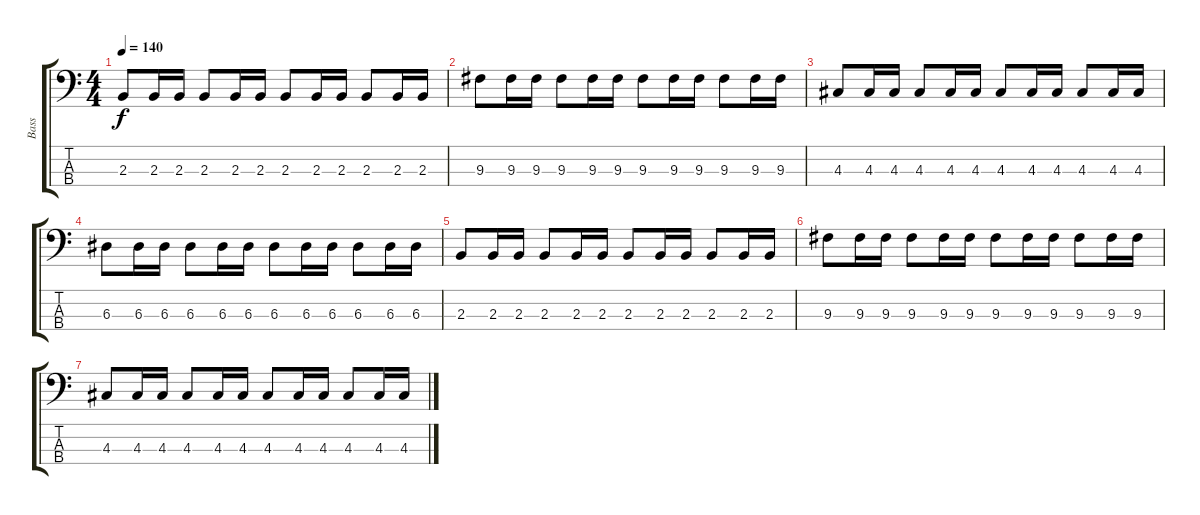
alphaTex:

\track ("Bass" "Bass") {instrument electricbasspick}
\staff {score tabs}
\tuning (G2 D2 A1 D1) {hide}
\ts (4 4)
\tempo 140
\clef f4
\ks c
2.3.8{dy f} 2.3.16 2.3.16 2.3.8 2.3.16 2.3.16 2.3.8 2.3.16 2.3.16 2.3.8 2.3.16 2.3.16 |
9.3.8 9.3.16 9.3.16 9.3.8 9.3.16 9.3.16 9.3.8 9.3.16 9.3.16 9.3.8 9.3.16 9.3.16 |
4.3.8 4.3.16 4.3.16 4.3.8 4.3.16 4.3.16 4.3.8 4.3.16 4.3.16 4.3.8 4.3.16 4.3.16 |
6.3.8 6.3.16 6.3.16 6.3.8 6.3.16 6.3.16 6.3.8 6.3.16 6.3.16 6.3.8 6.3.16 6.3.16 |
2.3.8 2.3.16 2.3.16 2.3.8 2.3.16 2.3.16 2.3.8 2.3.16 2.3.16 2.3.8 2.3.16 2.3.16 |
9.3.8 9.3.16 9.3.16 9.3.8 9.3.16 9.3.16 9.3.8 9.3.16 9.3.16 9.3.8 9.3.16 9.3.16 |
4.3.8 4.3.16 4.3.16 4.3.8 4.3.16 4.3.16 4.3.8 4.3.16 4.3.16 4.3.8 4.3.16 4.3.16
